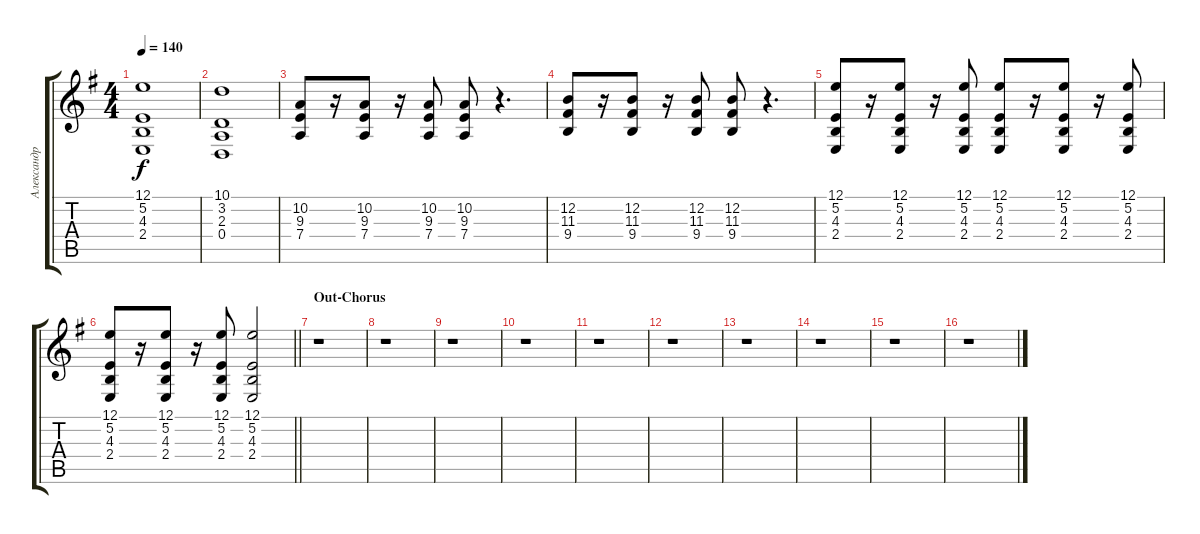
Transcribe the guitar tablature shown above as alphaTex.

\track ("Александр Андрюхин" "Александр ") {instrument synthstrings1}
\staff {score tabs}
\tuning (E4 B3 G3 D3 A2 E2) {hide}
\ts (4 4)
\tempo 140
\clef g2
\ks g
(12.1 5.2 4.3 2.4).1{dy f} |
(10.1 3.2 2.3 0.4).1 |
(10.2 9.3 7.4).8 r.16 (10.2 9.3 7.4).8 r.16 (10.2 9.3 7.4).8 (10.2 9.3 7.4).8 r.4{d} |
(12.2 11.3 9.4).8 r.16 (12.2 11.3 9.4).8 r.16 (12.2 11.3 9.4).8 (12.2 11.3 9.4).8 r.4{d} |
(12.1 5.2 4.3 2.4).8 r.16 (12.1 5.2 4.3 2.4).8 r.16 (12.1 5.2 4.3 2.4).8 (12.1 5.2 4.3 2.4).8 r.16 (12.1 5.2 4.3 2.4).8 r.16 (12.1 5.2 4.3 2.4).8 |
\barLineRight lightlight
(12.1 5.2 4.3 2.4).8 r.16 (12.1 5.2 4.3 2.4).8 r.16 (12.1 5.2 4.3 2.4).8 (12.1 5.2 4.3 2.4).2 |
\section ("" "Out-Chorus")
r.1 |
r.1 |
r.1 |
r.1 |
r.1 |
r.1 |
r.1 |
r.1 |
r.1 |
r.1
